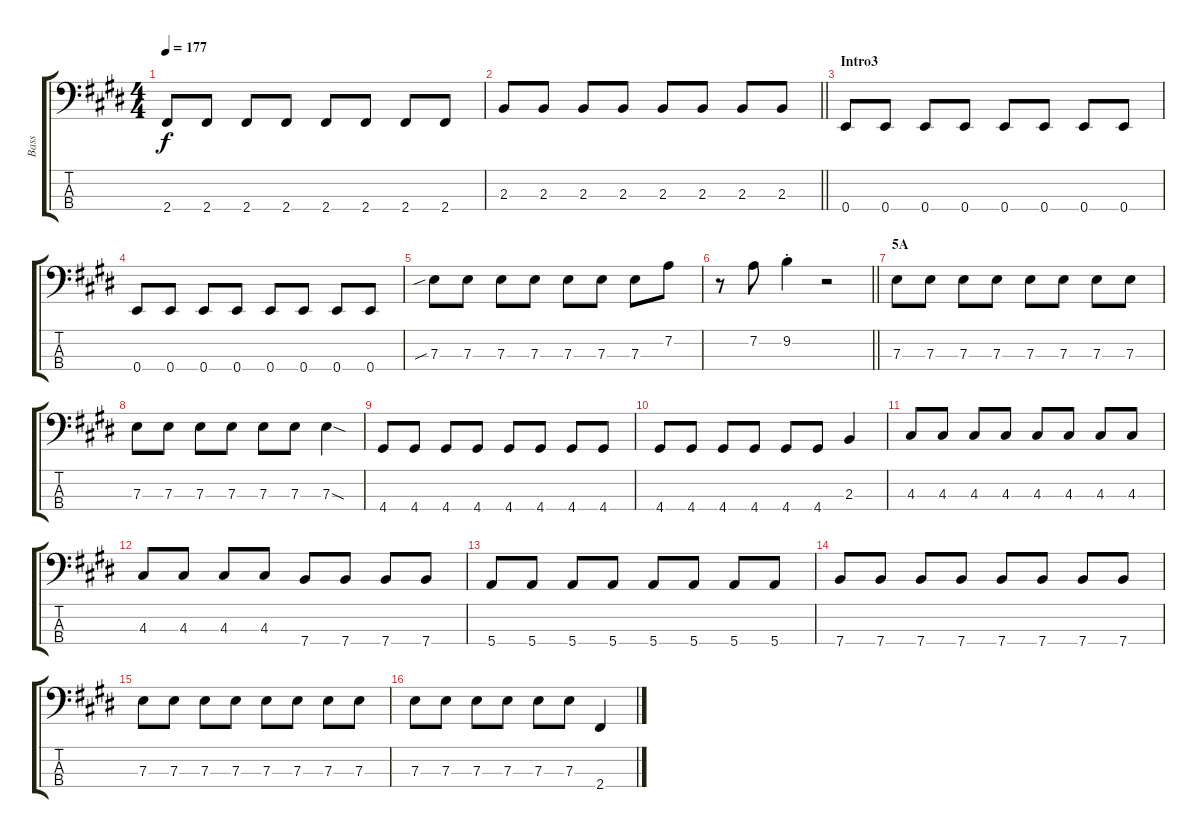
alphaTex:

\track ("Bass" "Bass") {instrument electricbasspick}
\staff {score tabs}
\tuning (G2 D2 A1 E1) {hide}
\ts (4 4)
\tempo 177
\clef f4
\ks e
2.4.8{dy f} 2.4.8 2.4.8 2.4.8 2.4.8 2.4.8 2.4.8 2.4.8 |
\barLineRight lightlight
2.3.8 2.3.8 2.3.8 2.3.8 2.3.8 2.3.8 2.3.8 2.3.8 |
\section ("" "Intro3")
0.4.8 0.4.8 0.4.8 0.4.8 0.4.8 0.4.8 0.4.8 0.4.8 |
0.4.8 0.4.8 0.4.8 0.4.8 0.4.8 0.4.8 0.4.8 0.4.8 |
7.3{sib}.8 7.3.8 7.3.8 7.3.8 7.3.8 7.3.8 7.3.8 7.2.8 |
\barLineRight lightlight
r.8 7.2.8 9.2{st}.4 r.2 |
\section ("" "5A")
7.3.8 7.3.8 7.3.8 7.3.8 7.3.8 7.3.8 7.3.8 7.3.8 |
7.3.8 7.3.8 7.3.8 7.3.8 7.3.8 7.3.8 7.3{sod}.4 |
4.4.8 4.4.8 4.4.8 4.4.8 4.4.8 4.4.8 4.4.8 4.4.8 |
4.4.8 4.4.8 4.4.8 4.4.8 4.4.8 4.4.8 2.3.4 |
4.3.8 4.3.8 4.3.8 4.3.8 4.3.8 4.3.8 4.3.8 4.3.8 |
4.3.8 4.3.8 4.3.8 4.3.8 7.4.8 7.4.8 7.4.8 7.4.8 |
5.4.8 5.4.8 5.4.8 5.4.8 5.4.8 5.4.8 5.4.8 5.4.8 |
7.4.8 7.4.8 7.4.8 7.4.8 7.4.8 7.4.8 7.4.8 7.4.8 |
7.3.8 7.3.8 7.3.8 7.3.8 7.3.8 7.3.8 7.3.8 7.3.8 |
7.3.8 7.3.8 7.3.8 7.3.8 7.3.8 7.3.8 2.4.4
